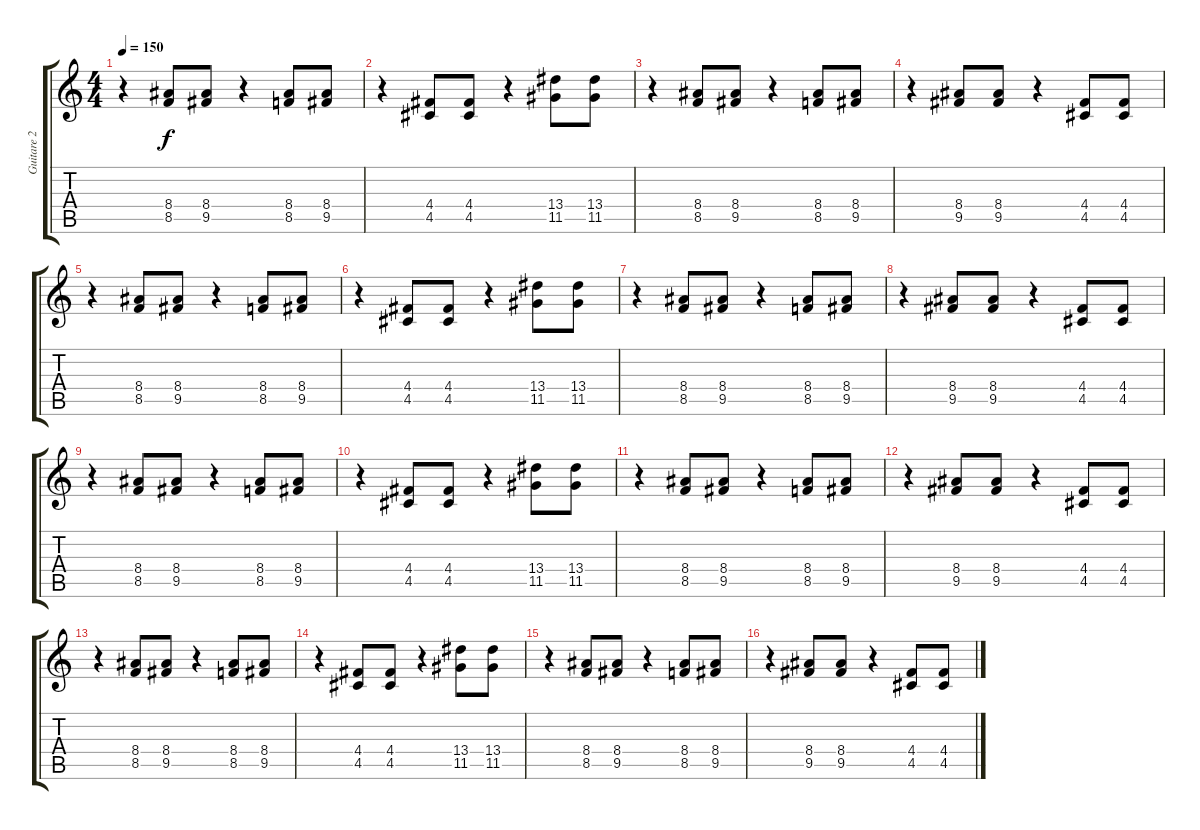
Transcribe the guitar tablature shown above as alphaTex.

\track ("Guitare 2" "Guitare 2") {instrument overdrivenguitar}
\staff {score tabs}
\tuning (E4 B3 G3 D3 A2 E2) {hide}
\ts (4 4)
\tempo 150
\clef g2
\ks c
r.4{dy f} (8.4 8.5).8 (8.4 9.5).8 r.4 (8.4 8.5).8 (8.4 9.5).8 |
r.4 (4.4 4.5).8 (4.4 4.5).8 r.4 (13.4 11.5).8 (13.4 11.5).8 |
r.4 (8.4 8.5).8 (8.4 9.5).8 r.4 (8.4 8.5).8 (8.4 9.5).8 |
r.4 (8.4 9.5).8 (8.4 9.5).8 r.4 (4.4 4.5).8 (4.4 4.5).8 |
r.4 (8.4 8.5).8 (8.4 9.5).8 r.4 (8.4 8.5).8 (8.4 9.5).8 |
r.4 (4.4 4.5).8 (4.4 4.5).8 r.4 (13.4 11.5).8 (13.4 11.5).8 |
r.4 (8.4 8.5).8 (8.4 9.5).8 r.4 (8.4 8.5).8 (8.4 9.5).8 |
r.4 (8.4 9.5).8 (8.4 9.5).8 r.4 (4.4 4.5).8 (4.4 4.5).8 |
r.4 (8.4 8.5).8 (8.4 9.5).8 r.4 (8.4 8.5).8 (8.4 9.5).8 |
r.4 (4.4 4.5).8 (4.4 4.5).8 r.4 (13.4 11.5).8 (13.4 11.5).8 |
r.4 (8.4 8.5).8 (8.4 9.5).8 r.4 (8.4 8.5).8 (8.4 9.5).8 |
r.4 (8.4 9.5).8 (8.4 9.5).8 r.4 (4.4 4.5).8 (4.4 4.5).8 |
r.4 (8.4 8.5).8 (8.4 9.5).8 r.4 (8.4 8.5).8 (8.4 9.5).8 |
r.4 (4.4 4.5).8 (4.4 4.5).8 r.4 (13.4 11.5).8 (13.4 11.5).8 |
r.4 (8.4 8.5).8 (8.4 9.5).8 r.4 (8.4 8.5).8 (8.4 9.5).8 |
r.4 (8.4 9.5).8 (8.4 9.5).8 r.4 (4.4 4.5).8 (4.4 4.5).8
